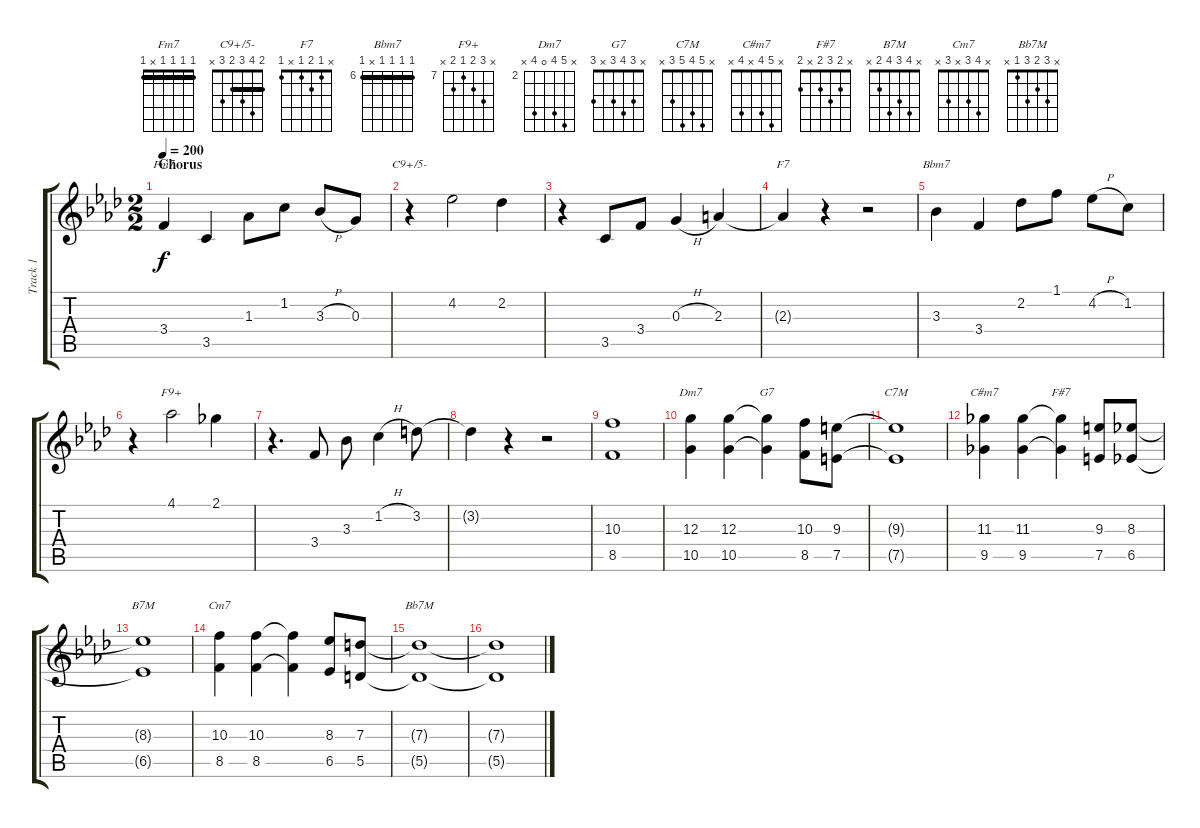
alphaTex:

\track ("Track 1" "Track 1") {instrument electricguitarjazz}
\staff {score tabs}
\tuning (E4 B3 G3 D3 A2 E2) {hide}
\chord ("Fm7" 1 1 1 1 x 1) {barre 1}
\chord ("C9+/5-" 2 4 3 2 3 x) {barre 2}
\chord ("F7" x 1 2 1 x 1)
\chord ("Bbm7" 6 6 6 6 x 6) {firstfret 6 barre 6}
\chord ("F9+" x 9 8 7 8 x) {firstfret 7}
\chord ("Dm7" x 6 5 0 5 x) {firstfret 2}
\chord ("G7" x 3 4 3 x 3)
\chord ("C7M" x 5 4 5 3 x)
\chord ("C#m7" x 5 4 x 4 x)
\chord ("F#7" x 2 3 2 x 2)
\chord ("B7M" x 4 3 4 2 x)
\chord ("Cm7" x 4 3 x 3 x)
\chord ("Bb7M" x 3 2 3 1 x)
\ts (2 2)
\section ("" "Chorus")
\tempo 200
\clef g2
\ks ab
3.4.4{ch "Fm7" dy f instrument electricguitarjazz} 3.5.4 1.3.8 1.2.8 3.3{h}.8 0.3.8 |
r.4{ch "C9+/5-"} 4.2.2 2.2.4 |
r.4 3.5.8 3.4.8 0.3{h}.4 2.3.4 |
2.3{t}.4{ch "F7"} r.4 r.2 |
3.3.4{ch "Bbm7"} 3.4.4 2.2.8 1.1.8 4.2{h}.8 1.2.8 |
r.4 4.1.2{ch "F9+"} 2.1.4 |
r.4{d} 3.4.8 3.3.8 1.2{h}.4 3.2.8 |
3.2{t}.4 r.4 r.2 |
(10.3 8.5).1 |
(12.3 10.5).4{ch "Dm7"} (12.3 10.5).4 (12.3{t} 10.5{t}).4{ch "G7"} (10.3 8.5).8 (9.3 7.5).8 |
(9.3{t} 7.5{t}).1{ch "C7M"} |
(11.3 9.5).4{ch "C#m7"} (11.3 9.5).4 (11.3{t} 9.5{t}).4{ch "F#7"} (9.3 7.5).8 (8.3 6.5).8 |
(8.3{t} 6.5{t}).1{ch "B7M"} |
(10.3 8.5).4{ch "Cm7"} (10.3 8.5).4 (10.3{t} 8.5{t}).4 (8.3 6.5).8 (7.3 5.5).8 |
(7.3{t} 5.5{t}).1{ch "Bb7M"} |
(7.3{t} 5.5{t}).1
